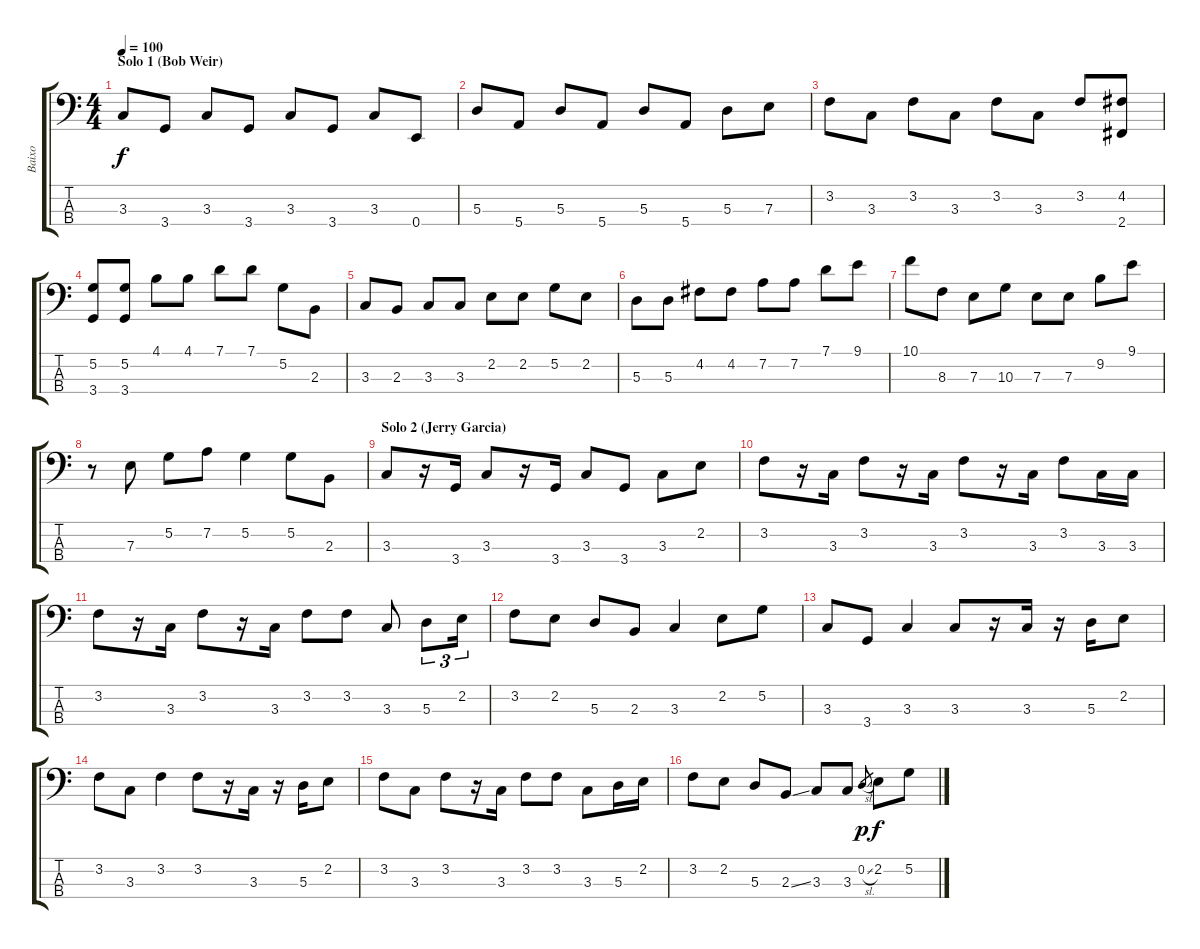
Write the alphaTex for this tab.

\track ("Baixo" "Baixo") {instrument electricbassfinger}
\staff {score tabs}
\tuning (G2 D2 A1 E1) {hide}
\ts (4 4)
\section ("" "Solo 1 (Bob Weir)")
\tempo 100
\clef f4
\ks c
3.3.8{dy f} 3.4.8 3.3.8 3.4.8 3.3.8 3.4.8 3.3.8 0.4.8 |
5.3.8 5.4.8 5.3.8 5.4.8 5.3.8 5.4.8 5.3.8 7.3.8 |
3.2.8 3.3.8 3.2.8 3.3.8 3.2.8 3.3.8 3.2.8 (4.2 2.4).8 |
(5.2 3.4).8 (5.2 3.4).8 4.1.8 4.1.8 7.1.8 7.1.8 5.2.8 2.3.8 |
3.3.8 2.3.8 3.3.8 3.3.8 2.2.8 2.2.8 5.2.8 2.2.8 |
5.3.8 5.3.8 4.2.8 4.2.8 7.2.8 7.2.8 7.1.8 9.1.8 |
10.1.8 8.3.8 7.3.8 10.3.8 7.3.8 7.3.8 9.2.8 9.1.8 |
r.8 7.3.8 5.2.8 7.2.8 5.2.4 5.2.8 2.3.8 |
\section ("" "Solo 2 (Jerry Garcia)")
3.3.8 r.16 3.4.16 3.3.8 r.16 3.4.16 3.3.8 3.4.8 3.3.8 2.2.8 |
3.2.8 r.16 3.3.16 3.2.8 r.16 3.3.16 3.2.8 r.16 3.3.16 3.2.8 3.3.16 3.3.16 |
3.2.8 r.16 3.3.16 3.2.8 r.16 3.3.16 3.2.8 3.2.8 3.3.8 5.3.8{tu (3 2)} 2.2.16{tu (3 2)} |
3.2.8 2.2.8 5.3.8 2.3.8 3.3.4 2.2.8 5.2.8 |
3.3.8 3.4.8 3.3.4 3.3.8 r.16 3.3.16 r.16 5.3.16 2.2.8 |
3.2.8 3.3.8 3.2.4 3.2.8 r.16 3.3.16 r.16 5.3.16 2.2.8 |
3.2.8 3.3.8 3.2.8 r.16 3.3.16 3.2.8 3.2.8 3.3.8 5.3.16 2.2.16 |
3.2.8 2.2.8 5.3.8 2.3{ss}.8 3.3.8 3.3.8 0.2{sl}.8{gr dy p} 2.2.8{dy f} 5.2.8
